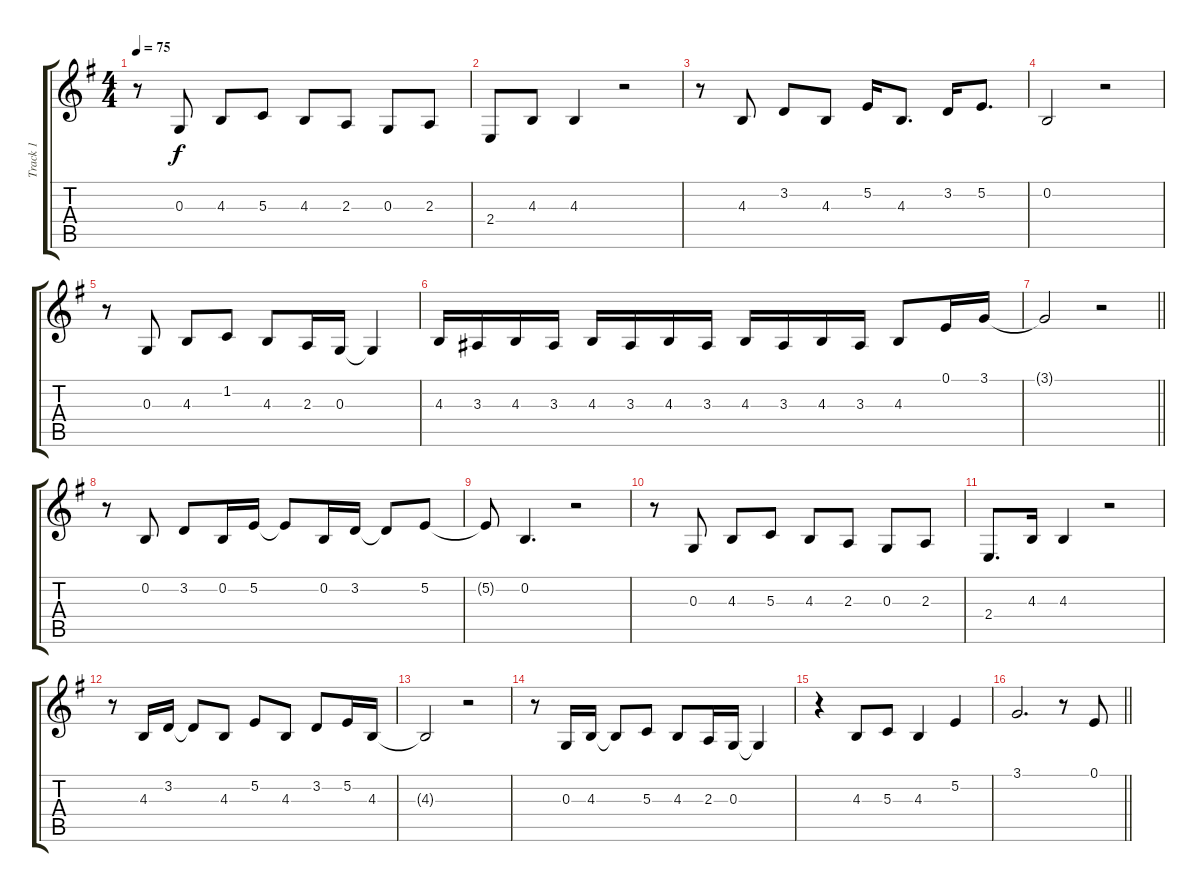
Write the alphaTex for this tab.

\track ("Track 1" "Track 1") {instrument tenorsax}
\staff {score tabs}
\tuning (E4 B3 G3 D3 A2 E2) {hide}
\ts (4 4)
\tempo 75
\clef g2
\ks g
r.8{dy f} 0.3.8 4.3.8 5.3.8 4.3.8 2.3.8 0.3.8 2.3.8 |
2.4.8 4.3.8 4.3.4 r.2 |
r.8 4.3.8 3.2.8 4.3.8 5.2.16 4.3.8{d} 3.2.16 5.2.8{d} |
0.2.2 r.2 |
r.8 0.3.8 4.3.8 1.2.8 4.3.8 2.3.16 0.3.16 0.3{t}.4 |
4.3.16 3.3.16 4.3.16 3.3.16 4.3.16 3.3.16 4.3.16 3.3.16 4.3.16 3.3.16 4.3.16 3.3.16 4.3.8 0.1.16 3.1.16 |
\barLineRight lightlight
3.1{t}.2 r.2 |
r.8 0.2.8 3.2.8 0.2.16 5.2.16 5.2{t}.8 0.2.16 3.2.16 3.2{t}.8 5.2.8 |
5.2{t}.8 0.2.4{d} r.2 |
r.8 0.3.8 4.3.8 5.3.8 4.3.8 2.3.8 0.3.8 2.3.8 |
2.4.8{d} 4.3.16 4.3.4 r.2 |
r.8 4.3.16 3.2.16 3.2{t}.8 4.3.8 5.2.8 4.3.8 3.2.8 5.2.16 4.3.16 |
4.3{t}.2 r.2 |
r.8 0.3.16 4.3.16 4.3{t}.8 5.3.8 4.3.8 2.3.16 0.3.16 0.3{t}.4 |
r.4 4.3.8 5.3.8 4.3.4 5.2.4 |
\barLineRight lightlight
3.1.2{d} r.8 0.1.8
